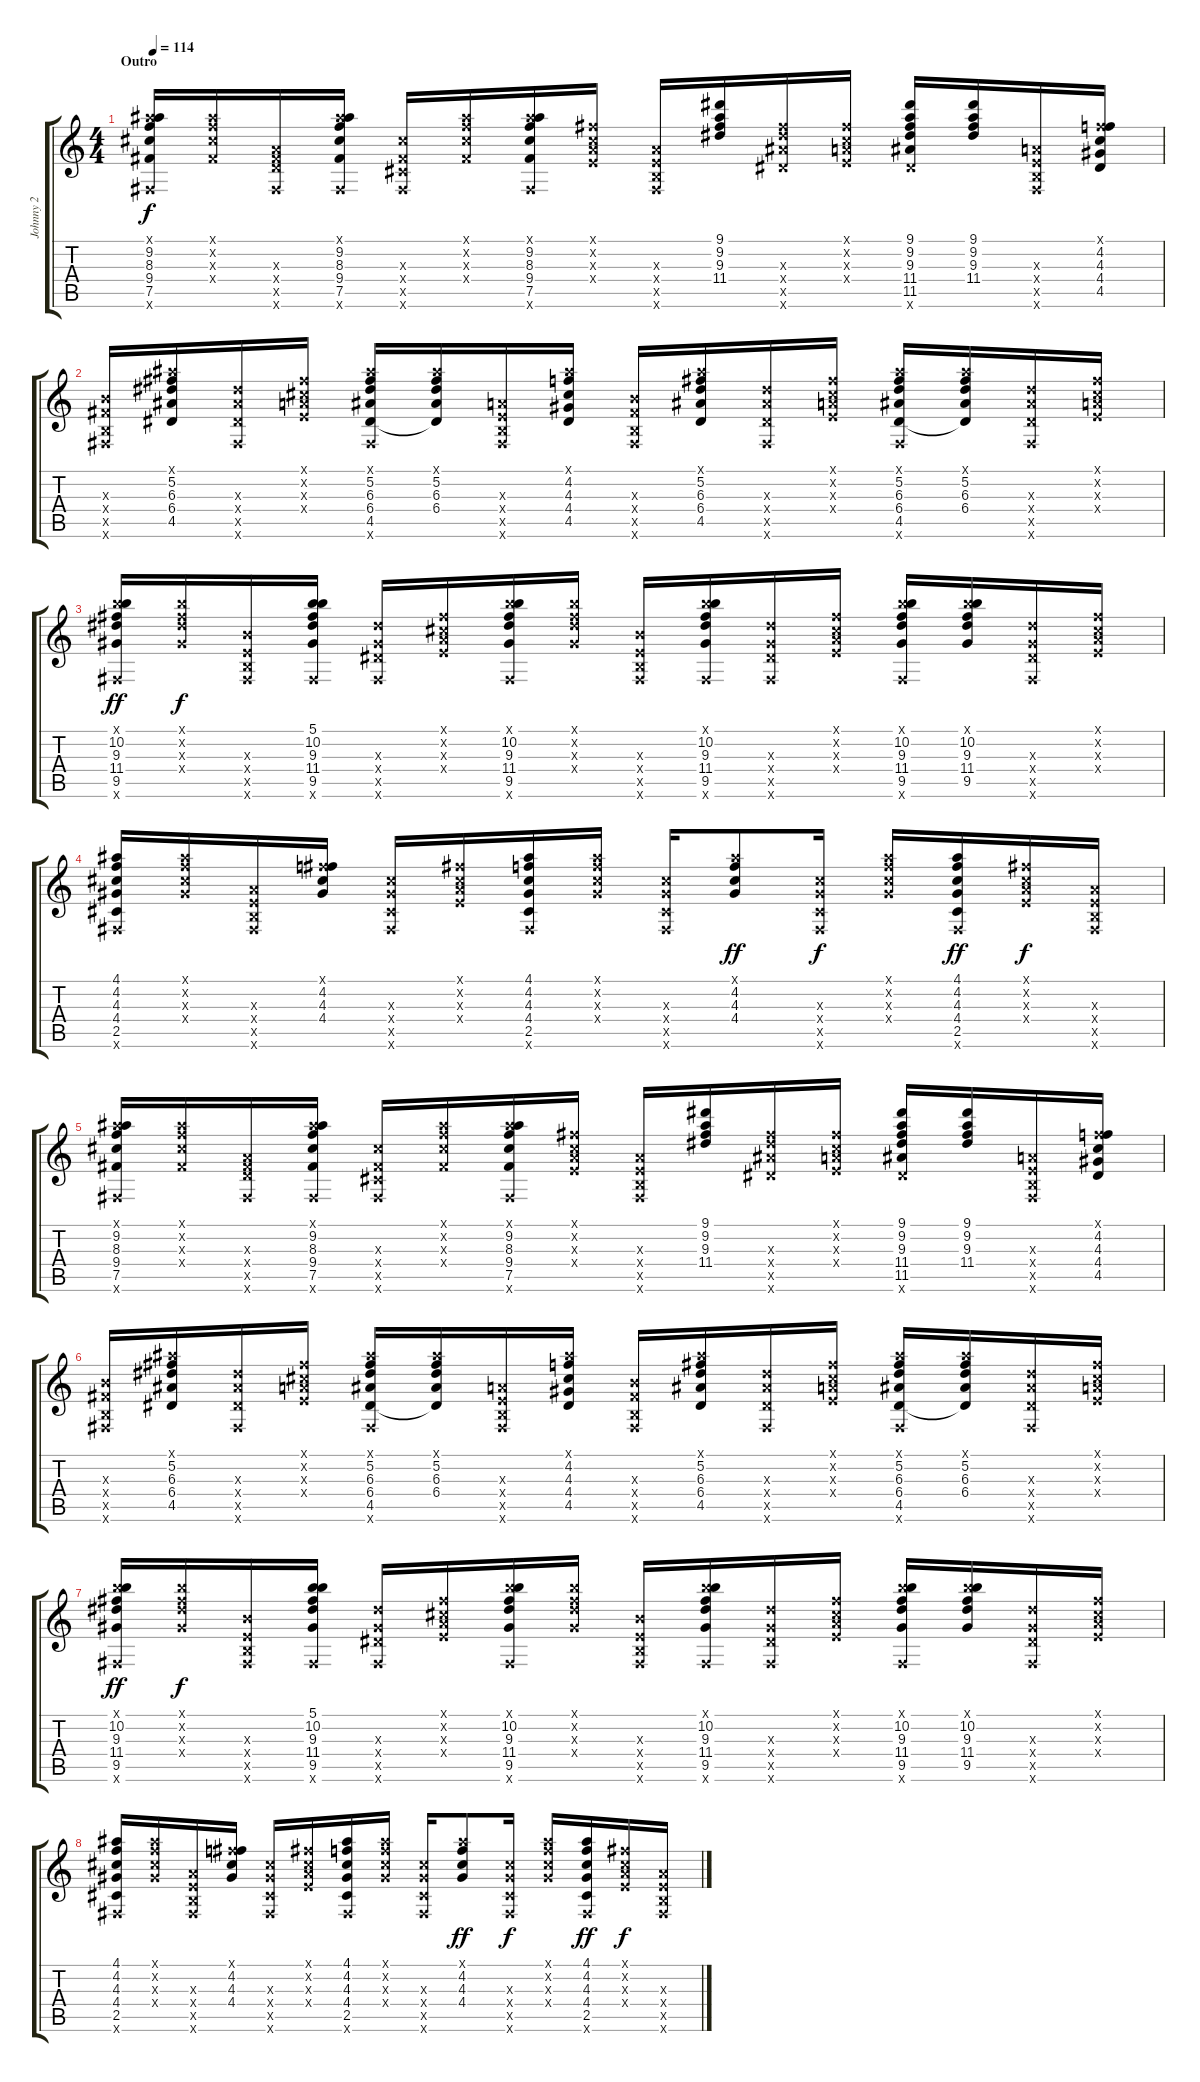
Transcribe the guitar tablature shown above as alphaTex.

\track ("Johnny 2" "Johnny 2") {instrument electricguitarclean}
\staff {score tabs}
\tuning (Gb4 Db4 A3 E3 B2 Gb2) {hide}
\ts (4 4)
\section ("" "Outro")
\tempo 114
\clef g2
\ks c
(4.1{x} 9.2 8.3 9.4 7.5 0.6{x}).16{dy f volume 11 balance 8} (4.1{x} 4.2{x} 4.3{x} 2.4{x}).16 (0.3{x} 2.4{x} 3.5{x} 0.6{x}).16 (4.1{x} 9.2 8.3 9.4 7.5 0.6{x}).16 (4.3{x} 2.4{x} 2.5{x} 0.6{x}).16 (4.1{x} 4.2{x} 4.3{x} 2.4{x}).16 (4.1{x} 9.2 8.3 9.4 7.5 0.6{x}).16 (0.1{x} 0.2{x} 0.3{x} 0.4{x}).16 (0.3{x} 0.4{x} 0.5{x} 0.6{x}).16 (9.1 9.2 9.3 11.4).16 (9.3{x} 11.4{x} 11.5{x} 9.6{x}).16 (0.1{x} 0.2{x} 0.3{x} 0.4{x}).16 (9.1 9.2 9.3 11.4 11.5 9.6{x}).16 (9.1 9.2 9.3 11.4).16 (0.3{x} 0.4{x} 0.5{x} 0.6{x}).16 (0.1{x} 4.2 4.3 4.4 4.5).16 |
(2.3{x} 2.4{x} 0.5{x} 0.6{x}).16 (4.1{x} 5.2 6.3 6.4 4.5).16 (6.3{x} 6.4{x} 4.5{x} 0.6{x}).16 (0.1{x} 0.2{x} 0.3{x} 0.4{x}).16 (4.1{x} 5.2 6.3 6.4 4.5 0.6{x}).16 (4.1{x} 5.2 6.3 6.4 4.5{t}).16 (0.3{x} 0.4{x} 0.5{x} 0.6{x}).16 (4.1{x} 4.2 4.3 4.4 4.5).16 (2.3{x} 2.4{x} 0.5{x} 0.6{x}).16 (4.1{x} 5.2 6.3 6.4 4.5).16 (6.3{x} 6.4{x} 4.5{x} 0.6{x}).16 (0.1{x} 0.2{x} 0.3{x} 0.4{x}).16 (4.1{x} 5.2 6.3 6.4 4.5 0.6{x}).16 (4.1{x} 5.2 6.3 6.4 4.5{t}).16 (6.3{x} 6.4{x} 4.5{x} 0.6{x}).16 (0.1{x} 0.2{x} 0.3{x} 0.4{x}).16 |
(5.1{x} 10.2 9.3 11.4 9.5 0.6{x}).16{dy ff} (5.1{x} 5.2{x} 6.3{x} 4.4{x}).16{dy f} (2.3{x} 0.4{x} 0.5{x} 0.6{x}).16 (5.1 10.2 9.3 11.4 9.5 0.6{x}).16 (6.3{x} 4.4{x} 4.5{x} 0.6{x}).16 (0.1{x} 0.2{x} 0.3{x} 0.4{x}).16 (5.1{x} 10.2 9.3 11.4 9.5 0.6{x}).16 (5.1{x} 5.2{x} 6.3{x} 4.4{x}).16 (2.3{x} 0.4{x} 0.5{x} 0.6{x}).16 (5.1{x} 10.2 9.3 11.4 9.5 0.6{x}).16 (6.3{x} 4.4{x} 4.5{x} 0.6{x}).16 (0.1{x} 0.2{x} 0.3{x} 0.4{x}).16 (5.1{x} 10.2 9.3 11.4 9.5 0.6{x}).16 (5.1{x} 10.2 9.3 11.4 9.5).16 (6.3{x} 4.4{x} 4.5{x} 0.6{x}).16 (0.1{x} 0.2{x} 0.3{x} 0.4{x}).16 |
(4.1 4.2 4.3 4.4 2.5 0.6{x}).16 (4.1{x} 4.2{x} 4.3{x} 4.4{x}).16 (0.3{x} 0.4{x} 0.5{x} 0.6{x}).16 (0.1{x} 4.2 4.3 4.4).16 (4.3{x} 4.4{x} 2.5{x} 0.6{x}).16 (0.1{x} 0.2{x} 0.3{x} 0.4{x}).16 (4.1 4.2 4.3 4.4 2.5 0.6{x}).16 (4.1{x} 4.2{x} 4.3{x} 4.4{x}).16 (4.3{x} 4.4{x} 2.5{x} 0.6{x}).16 (4.1{x} 4.2 4.3 4.4).8{dy ff} (4.3{x} 4.4{x} 2.5{x} 0.6{x}).16{dy f} (4.1{x} 4.2{x} 4.3{x} 4.4{x}).16 (4.1 4.2 4.3 4.4 2.5 0.6{x}).16{dy ff} (0.1{x} 0.2{x} 0.3{x} 0.4{x}).16{dy f} (0.3{x} 0.4{x} 0.5{x} 0.6{x}).16 |
(4.1{x} 9.2 8.3 9.4 7.5 0.6{x}).16{volume 11 balance 8} (4.1{x} 4.2{x} 4.3{x} 2.4{x}).16 (0.3{x} 2.4{x} 3.5{x} 0.6{x}).16 (4.1{x} 9.2 8.3 9.4 7.5 0.6{x}).16 (4.3{x} 2.4{x} 2.5{x} 0.6{x}).16 (4.1{x} 4.2{x} 4.3{x} 2.4{x}).16 (4.1{x} 9.2 8.3 9.4 7.5 0.6{x}).16 (0.1{x} 0.2{x} 0.3{x} 0.4{x}).16 (0.3{x} 0.4{x} 0.5{x} 0.6{x}).16 (9.1 9.2 9.3 11.4).16 (9.3{x} 11.4{x} 11.5{x} 9.6{x}).16 (0.1{x} 0.2{x} 0.3{x} 0.4{x}).16 (9.1 9.2 9.3 11.4 11.5 9.6{x}).16 (9.1 9.2 9.3 11.4).16 (0.3{x} 0.4{x} 0.5{x} 0.6{x}).16 (0.1{x} 4.2 4.3 4.4 4.5).16 |
(2.3{x} 2.4{x} 0.5{x} 0.6{x}).16 (4.1{x} 5.2 6.3 6.4 4.5).16 (6.3{x} 6.4{x} 4.5{x} 0.6{x}).16 (0.1{x} 0.2{x} 0.3{x} 0.4{x}).16 (4.1{x} 5.2 6.3 6.4 4.5 0.6{x}).16 (4.1{x} 5.2 6.3 6.4 4.5{t}).16 (0.3{x} 0.4{x} 0.5{x} 0.6{x}).16 (4.1{x} 4.2 4.3 4.4 4.5).16 (2.3{x} 2.4{x} 0.5{x} 0.6{x}).16 (4.1{x} 5.2 6.3 6.4 4.5).16 (6.3{x} 6.4{x} 4.5{x} 0.6{x}).16 (0.1{x} 0.2{x} 0.3{x} 0.4{x}).16 (4.1{x} 5.2 6.3 6.4 4.5 0.6{x}).16 (4.1{x} 5.2 6.3 6.4 4.5{t}).16 (6.3{x} 6.4{x} 4.5{x} 0.6{x}).16 (0.1{x} 0.2{x} 0.3{x} 0.4{x}).16 |
(5.1{x} 10.2 9.3 11.4 9.5 0.6{x}).16{dy ff} (5.1{x} 5.2{x} 6.3{x} 4.4{x}).16{dy f} (2.3{x} 0.4{x} 0.5{x} 0.6{x}).16 (5.1 10.2 9.3 11.4 9.5 0.6{x}).16 (6.3{x} 4.4{x} 4.5{x} 0.6{x}).16 (0.1{x} 0.2{x} 0.3{x} 0.4{x}).16 (5.1{x} 10.2 9.3 11.4 9.5 0.6{x}).16 (5.1{x} 5.2{x} 6.3{x} 4.4{x}).16 (2.3{x} 0.4{x} 0.5{x} 0.6{x}).16 (5.1{x} 10.2 9.3 11.4 9.5 0.6{x}).16 (6.3{x} 4.4{x} 4.5{x} 0.6{x}).16 (0.1{x} 0.2{x} 0.3{x} 0.4{x}).16 (5.1{x} 10.2 9.3 11.4 9.5 0.6{x}).16 (5.1{x} 10.2 9.3 11.4 9.5).16 (6.3{x} 4.4{x} 4.5{x} 0.6{x}).16 (0.1{x} 0.2{x} 0.3{x} 0.4{x}).16 |
(4.1 4.2 4.3 4.4 2.5 0.6{x}).16 (4.1{x} 4.2{x} 4.3{x} 4.4{x}).16 (0.3{x} 0.4{x} 0.5{x} 0.6{x}).16 (0.1{x} 4.2 4.3 4.4).16 (4.3{x} 4.4{x} 2.5{x} 0.6{x}).16 (0.1{x} 0.2{x} 0.3{x} 0.4{x}).16 (4.1 4.2 4.3 4.4 2.5 0.6{x}).16 (4.1{x} 4.2{x} 4.3{x} 4.4{x}).16 (4.3{x} 4.4{x} 2.5{x} 0.6{x}).16 (4.1{x} 4.2 4.3 4.4).8{dy ff} (4.3{x} 4.4{x} 2.5{x} 0.6{x}).16{dy f} (4.1{x} 4.2{x} 4.3{x} 4.4{x}).16 (4.1 4.2 4.3 4.4 2.5 0.6{x}).16{dy ff} (0.1{x} 0.2{x} 0.3{x} 0.4{x}).16{dy f} (0.3{x} 0.4{x} 0.5{x} 0.6{x}).16
